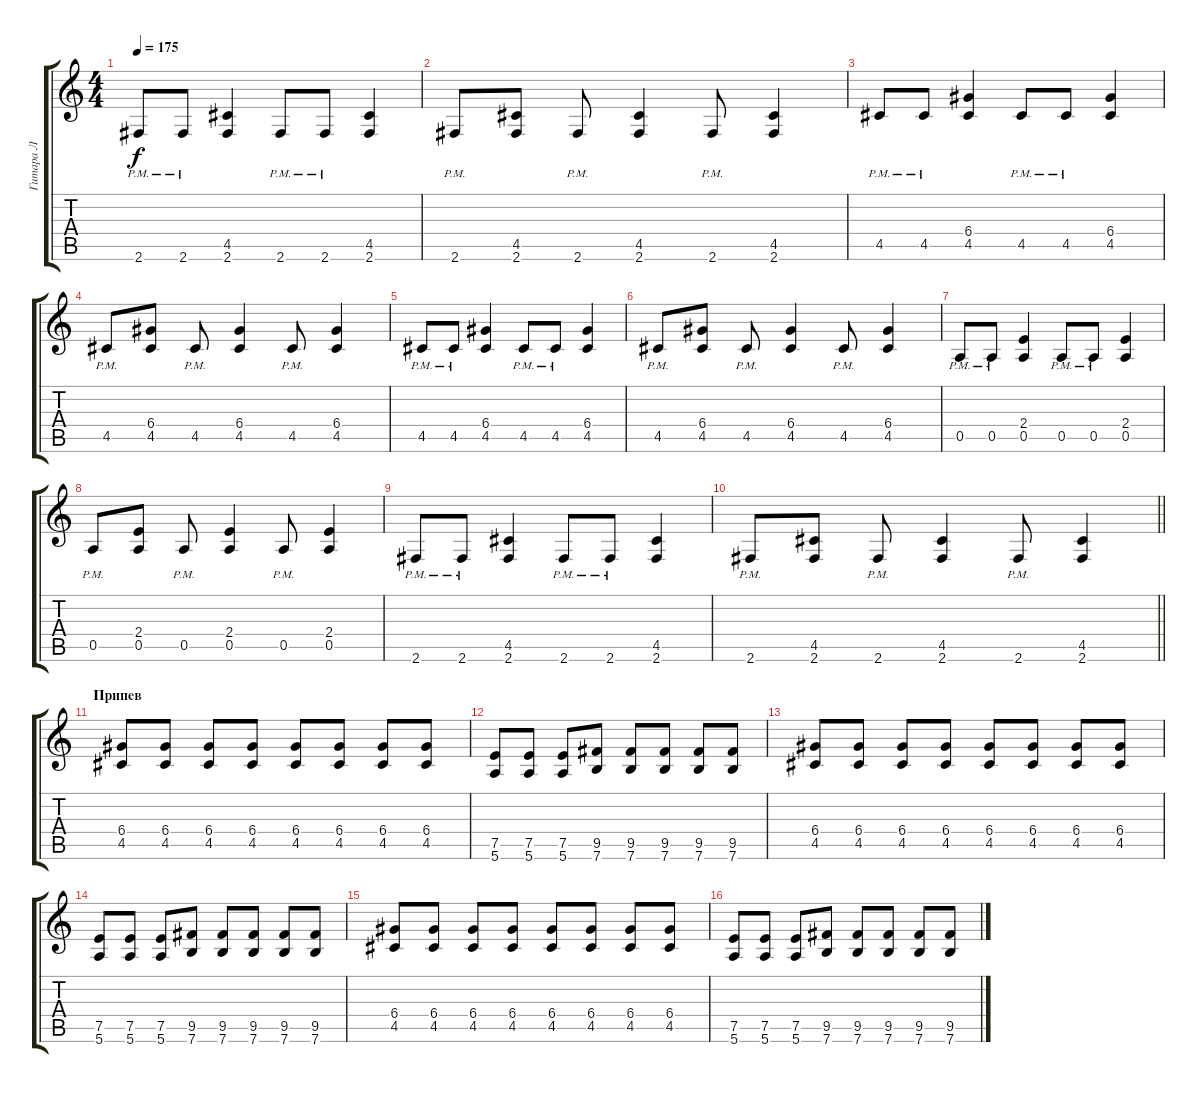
\track ("Гитара Л" "Гитара Л") {instrument distortionguitar}
\staff {score tabs}
\tuning (E4 B3 G3 D3 A2 E2) {hide}
\ts (4 4)
\tempo 175
\clef g2
\ks c
2.6{pm}.8{dy f} 2.6{pm}.8 (4.5 2.6).4 2.6{pm}.8 2.6{pm}.8 (4.5 2.6).4 |
2.6{pm}.8 (4.5 2.6).8 2.6{pm}.8 (4.5 2.6).4 2.6{pm}.8 (4.5 2.6).4 |
4.5{pm}.8 4.5{pm}.8 (6.4 4.5).4 4.5{pm}.8 4.5{pm}.8 (6.4 4.5).4 |
4.5{pm}.8 (6.4 4.5).8 4.5{pm}.8 (6.4 4.5).4 4.5{pm}.8 (6.4 4.5).4 |
4.5{pm}.8 4.5{pm}.8 (6.4 4.5).4 4.5{pm}.8 4.5{pm}.8 (6.4 4.5).4 |
4.5{pm}.8 (6.4 4.5).8 4.5{pm}.8 (6.4 4.5).4 4.5{pm}.8 (6.4 4.5).4 |
0.5{pm}.8 0.5{pm}.8 (2.4 0.5).4 0.5{pm}.8 0.5{pm}.8 (2.4 0.5).4 |
0.5{pm}.8 (2.4 0.5).8 0.5{pm}.8 (2.4 0.5).4 0.5{pm}.8 (2.4 0.5).4 |
2.6{pm}.8 2.6{pm}.8 (4.5 2.6).4 2.6{pm}.8 2.6{pm}.8 (4.5 2.6).4 |
\barLineRight lightlight
2.6{pm}.8 (4.5 2.6).8 2.6{pm}.8 (4.5 2.6).4 2.6{pm}.8 (4.5 2.6).4 |
\section ("" "Припев")
(6.4 4.5).8 (6.4 4.5).8 (6.4 4.5).8 (6.4 4.5).8 (6.4 4.5).8 (6.4 4.5).8 (6.4 4.5).8 (6.4 4.5).8 |
(7.5 5.6).8 (7.5 5.6).8 (7.5 5.6).8 (9.5 7.6).8 (9.5 7.6).8 (9.5 7.6).8 (9.5 7.6).8 (9.5 7.6).8 |
(6.4 4.5).8 (6.4 4.5).8 (6.4 4.5).8 (6.4 4.5).8 (6.4 4.5).8 (6.4 4.5).8 (6.4 4.5).8 (6.4 4.5).8 |
(7.5 5.6).8 (7.5 5.6).8 (7.5 5.6).8 (9.5 7.6).8 (9.5 7.6).8 (9.5 7.6).8 (9.5 7.6).8 (9.5 7.6).8 |
(6.4 4.5).8 (6.4 4.5).8 (6.4 4.5).8 (6.4 4.5).8 (6.4 4.5).8 (6.4 4.5).8 (6.4 4.5).8 (6.4 4.5).8 |
(7.5 5.6).8 (7.5 5.6).8 (7.5 5.6).8 (9.5 7.6).8 (9.5 7.6).8 (9.5 7.6).8 (9.5 7.6).8 (9.5 7.6).8
